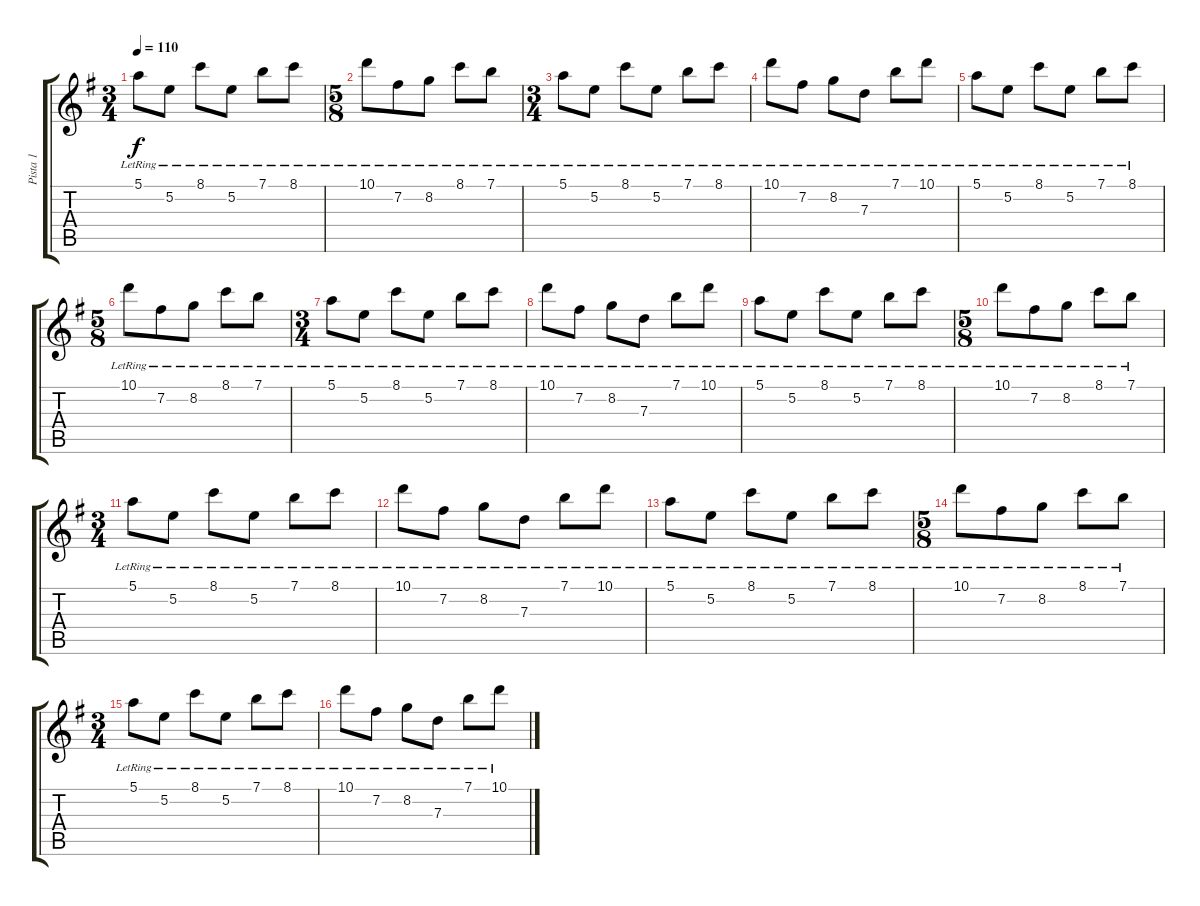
\track ("Pista 1" "Pista 1") {instrument electricguitarjazz}
\staff {score tabs}
\tuning (E4 B3 G3 D3 A2 E2) {hide}
\ts (3 4)
\tempo 110
\clef g2
\ks g
5.1{lr}.8{dy f volume 9} 5.2{lr}.8 8.1{lr}.8 5.2{lr}.8 7.1{lr}.8 8.1{lr}.8 |
\ts (5 8)
10.1{lr}.8 7.2{lr}.8 8.2{lr}.8 8.1{lr}.8 7.1{lr}.8 |
\ts (3 4)
5.1{lr}.8 5.2{lr}.8 8.1{lr}.8 5.2{lr}.8 7.1{lr}.8 8.1{lr}.8 |
10.1{lr}.8 7.2{lr}.8 8.2{lr}.8 7.3{lr}.8 7.1{lr}.8 10.1{lr}.8 |
5.1{lr}.8 5.2{lr}.8 8.1{lr}.8 5.2{lr}.8 7.1{lr}.8 8.1{lr}.8 |
\ts (5 8)
10.1{lr}.8 7.2{lr}.8 8.2{lr}.8 8.1{lr}.8 7.1{lr}.8 |
\ts (3 4)
5.1{lr}.8 5.2{lr}.8 8.1{lr}.8 5.2{lr}.8 7.1{lr}.8 8.1{lr}.8 |
10.1{lr}.8 7.2{lr}.8 8.2{lr}.8 7.3{lr}.8 7.1{lr}.8 10.1{lr}.8 |
5.1{lr}.8 5.2{lr}.8 8.1{lr}.8 5.2{lr}.8 7.1{lr}.8 8.1{lr}.8 |
\ts (5 8)
10.1{lr}.8 7.2{lr}.8 8.2{lr}.8 8.1{lr}.8 7.1{lr}.8 |
\ts (3 4)
5.1{lr}.8 5.2{lr}.8 8.1{lr}.8 5.2{lr}.8 7.1{lr}.8 8.1{lr}.8 |
10.1{lr}.8 7.2{lr}.8 8.2{lr}.8 7.3{lr}.8 7.1{lr}.8 10.1{lr}.8 |
5.1{lr}.8 5.2{lr}.8 8.1{lr}.8 5.2{lr}.8 7.1{lr}.8 8.1{lr}.8 |
\ts (5 8)
10.1{lr}.8 7.2{lr}.8 8.2{lr}.8 8.1{lr}.8 7.1{lr}.8 |
\ts (3 4)
5.1{lr}.8 5.2{lr}.8 8.1{lr}.8 5.2{lr}.8 7.1{lr}.8 8.1{lr}.8 |
10.1{lr}.8 7.2{lr}.8 8.2{lr}.8 7.3{lr}.8 7.1{lr}.8 10.1{lr}.8
